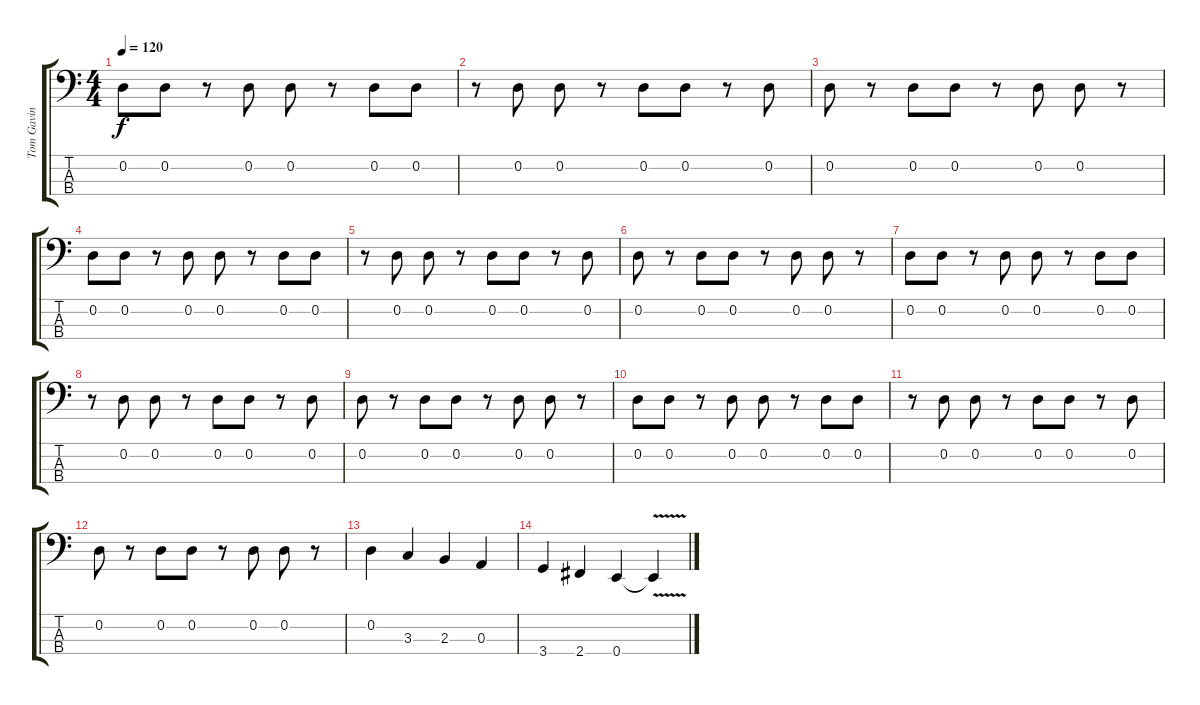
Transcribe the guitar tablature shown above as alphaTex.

\track ("Tom Gavin" "Tom Gavin") {instrument electricbassfinger}
\staff {score tabs}
\tuning (G2 D2 A1 E1) {hide}
\ts (4 4)
\tempo 120
\clef f4
\ks c
0.2.8{dy f} 0.2.8 r.8 0.2.8 0.2.8 r.8 0.2.8 0.2.8 |
r.8 0.2.8 0.2.8 r.8 0.2.8 0.2.8 r.8 0.2.8 |
0.2.8 r.8 0.2.8 0.2.8 r.8 0.2.8 0.2.8 r.8 |
0.2.8 0.2.8 r.8 0.2.8 0.2.8 r.8 0.2.8 0.2.8 |
r.8 0.2.8 0.2.8 r.8 0.2.8 0.2.8 r.8 0.2.8 |
0.2.8 r.8 0.2.8 0.2.8 r.8 0.2.8 0.2.8 r.8 |
0.2.8 0.2.8 r.8 0.2.8 0.2.8 r.8 0.2.8 0.2.8 |
r.8 0.2.8 0.2.8 r.8 0.2.8 0.2.8 r.8 0.2.8 |
0.2.8 r.8 0.2.8 0.2.8 r.8 0.2.8 0.2.8 r.8 |
0.2.8 0.2.8 r.8 0.2.8 0.2.8 r.8 0.2.8 0.2.8 |
r.8 0.2.8 0.2.8 r.8 0.2.8 0.2.8 r.8 0.2.8 |
0.2.8 r.8 0.2.8 0.2.8 r.8 0.2.8 0.2.8 r.8 |
0.2.4 3.3.4 2.3.4 0.3.4 |
3.4.4 2.4.4 0.4.4 0.4{v t}.4
